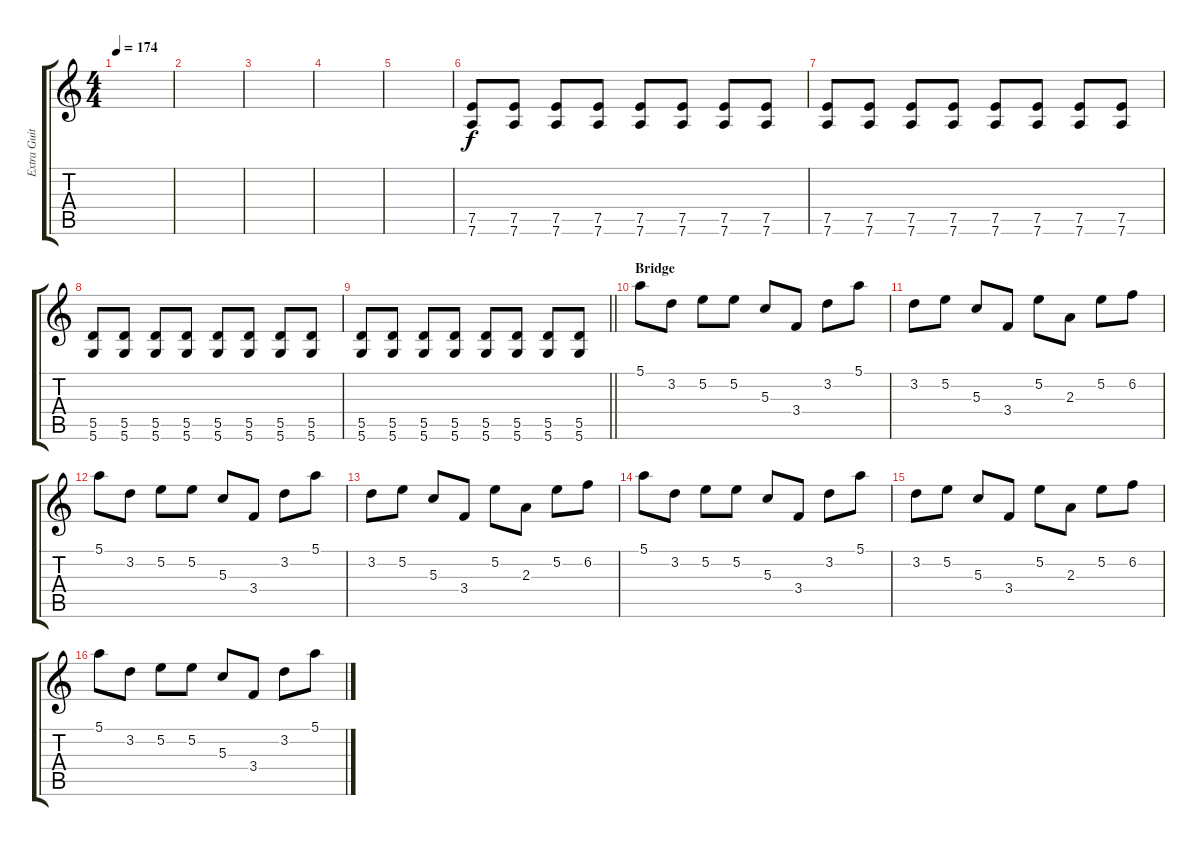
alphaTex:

\track ("Extra Guitar" "Extra Guit") {instrument distortionguitar}
\staff {score tabs}
\tuning (E4 B3 G3 D3 A2 D2) {hide}
\ts (4 4)
\tempo 174
\clef g2
\ks c
|
|
|
|
|
(7.5 7.6).8{volume 10 balance 2} (7.5 7.6).8 (7.5 7.6).8 (7.5 7.6).8 (7.5 7.6).8 (7.5 7.6).8 (7.5 7.6).8 (7.5 7.6).8 |
(7.5 7.6).8 (7.5 7.6).8 (7.5 7.6).8 (7.5 7.6).8 (7.5 7.6).8 (7.5 7.6).8 (7.5 7.6).8 (7.5 7.6).8 |
(5.5 5.6).8 (5.5 5.6).8 (5.5 5.6).8 (5.5 5.6).8 (5.5 5.6).8 (5.5 5.6).8 (5.5 5.6).8 (5.5 5.6).8 |
\barLineRight lightlight
(5.5 5.6).8 (5.5 5.6).8 (5.5 5.6).8 (5.5 5.6).8 (5.5 5.6).8 (5.5 5.6).8 (5.5 5.6).8 (5.5 5.6).8 |
\section ("" "Bridge")
5.1.8{volume 10 balance 8} 3.2.8 5.2.8 5.2.8 5.3.8 3.4.8 3.2.8 5.1.8 |
3.2.8 5.2.8 5.3.8 3.4.8 5.2.8 2.3.8 5.2.8 6.2.8 |
5.1.8 3.2.8 5.2.8 5.2.8 5.3.8 3.4.8 3.2.8 5.1.8 |
3.2.8 5.2.8 5.3.8 3.4.8 5.2.8 2.3.8 5.2.8 6.2.8 |
5.1.8 3.2.8 5.2.8 5.2.8 5.3.8 3.4.8 3.2.8 5.1.8 |
3.2.8 5.2.8 5.3.8 3.4.8 5.2.8 2.3.8 5.2.8 6.2.8 |
5.1.8 3.2.8 5.2.8 5.2.8 5.3.8 3.4.8 3.2.8 5.1.8
